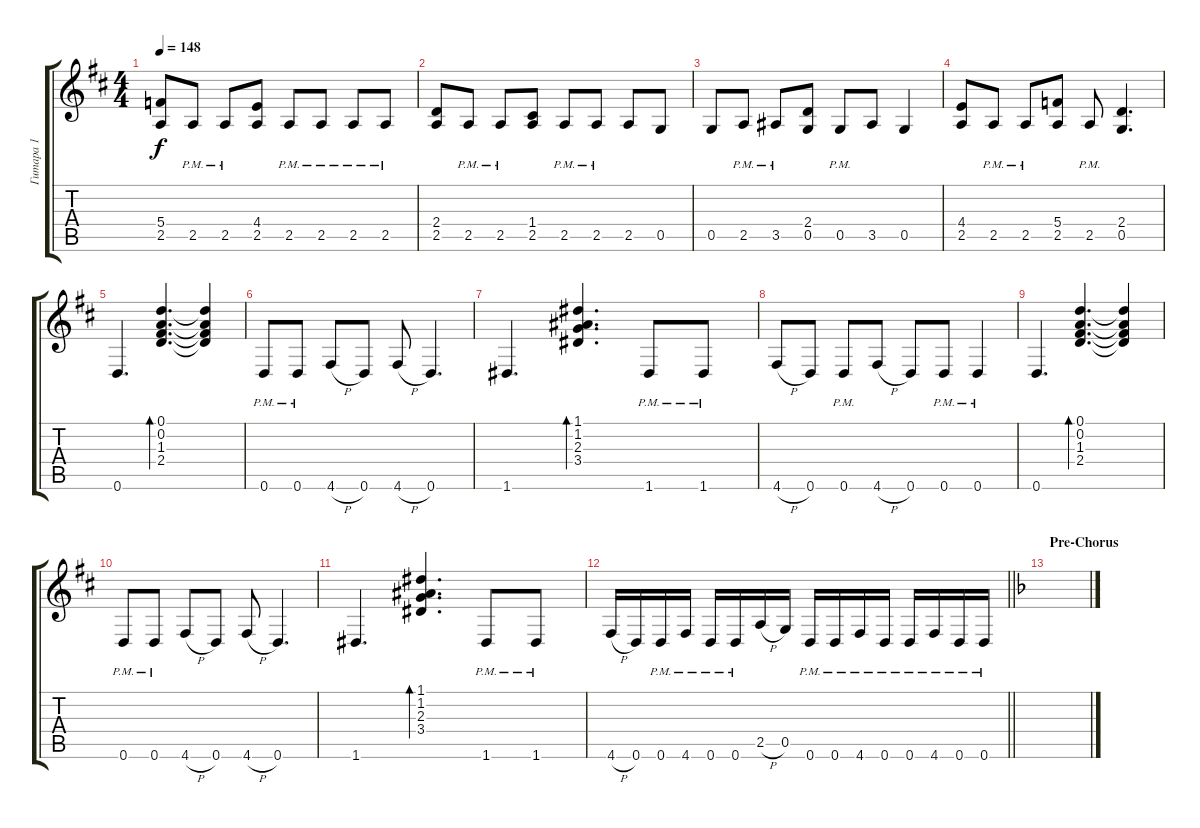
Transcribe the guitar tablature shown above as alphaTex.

\track ("Гитара 1" "Гитара 1") {instrument distortionguitar}
\staff {score tabs}
\tuning (D4 A3 F3 C3 G2 D2) {hide}
\ts (4 4)
\tempo 148
\clef g2
\ks bminor
(5.4 2.5).8{dy f} 2.5{pm}.8 2.5{pm}.8 (4.4 2.5).8 2.5{pm}.8 2.5{pm}.8 2.5{pm}.8 2.5{pm}.8 |
(2.4 2.5).8 2.5{pm}.8 2.5{pm}.8 (1.4 2.5).8 2.5{pm}.8 2.5{pm}.8 2.5.8 0.5.8 |
0.5.8 2.5{pm}.8 3.5{pm}.8 (2.4 0.5).8 0.5{pm}.8 3.5.8 0.5.4 |
(4.4 2.5).8 2.5{pm}.8 2.5{pm}.8 (5.4 2.5).8 2.5{pm}.8 (2.4 0.5).4{d} |
0.6.4{d} (0.1 0.2 1.3 2.4).4{d bd 120} (0.1{t} 0.2{t} 1.3{t} 2.4{t}).4 |
0.6{pm}.8 0.6{pm}.8 4.6{h}.8 0.6.8 4.6{h}.8 0.6.4{d} |
1.6.4{d} (1.1 1.2 2.3 3.4).4{d bd 120} 1.6{pm}.8 1.6{pm}.8 |
4.6{h}.8 0.6.8 0.6{pm}.8 4.6{h}.8 0.6.8 0.6{pm}.8 0.6{pm}.4 |
0.6.4{d} (0.1 0.2 1.3 2.4).4{d bd 120} (0.1{t} 0.2{t} 1.3{t} 2.4{t}).4 |
0.6{pm}.8 0.6{pm}.8 4.6{h}.8 0.6.8 4.6{h}.8 0.6.4{d} |
1.6.4{d} (1.1 1.2 2.3 3.4).4{d bd 120} 1.6{pm}.8 1.6{pm}.8 |
\barLineRight lightlight
4.6{h}.16 0.6.16 0.6{pm}.16 4.6{pm}.16 0.6{pm}.16 0.6{pm}.16 2.5{h}.16 0.5.16 0.6{pm}.16 0.6{pm}.16 4.6{pm}.16 0.6{pm}.16 0.6{pm}.16 4.6{pm}.16 0.6{pm}.16 0.6{pm}.16 |
\section ("" "Pre-Chorus")
\ks dminor
